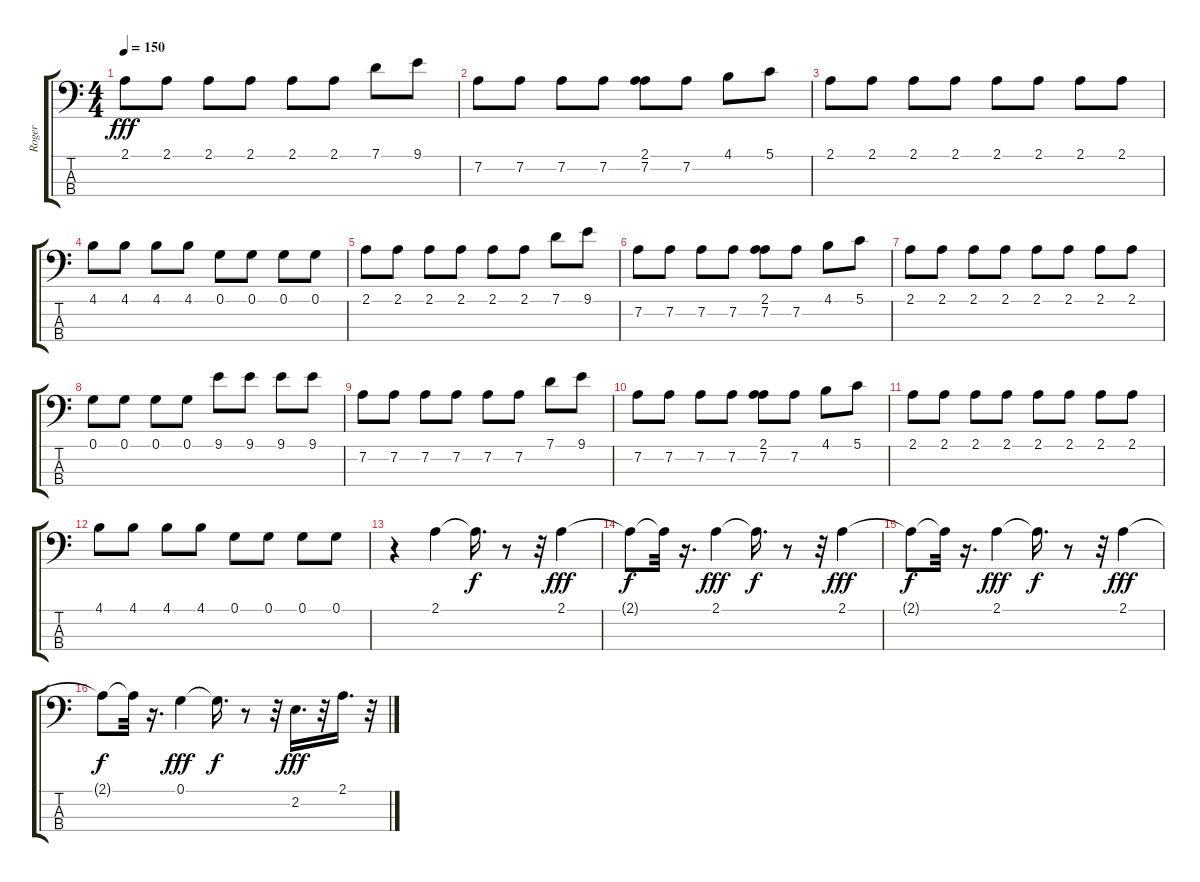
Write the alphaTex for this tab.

\track ("Roger" "Roger") {instrument electricbasspick}
\staff {score tabs}
\tuning (G2 D2 A1 E1) {hide}
\ts (4 4)
\tempo 150
\clef f4
\ks c
2.1.8{dy fff} 2.1.8 2.1.8 2.1.8 2.1.8 2.1.8 7.1.8 9.1.8 |
7.2.8 7.2.8 7.2.8 7.2.8 (2.1 7.2).8 7.2.8 4.1.8 5.1.8 |
2.1.8 2.1.8 2.1.8 2.1.8 2.1.8 2.1.8 2.1.8 2.1.8 |
4.1.8 4.1.8 4.1.8 4.1.8 0.1.8 0.1.8 0.1.8 0.1.8 |
2.1.8 2.1.8 2.1.8 2.1.8 2.1.8 2.1.8 7.1.8 9.1.8 |
7.2.8 7.2.8 7.2.8 7.2.8 (2.1 7.2).8 7.2.8 4.1.8 5.1.8 |
2.1.8 2.1.8 2.1.8 2.1.8 2.1.8 2.1.8 2.1.8 2.1.8 |
0.1.8 0.1.8 0.1.8 0.1.8 9.1.8 9.1.8 9.1.8 9.1.8 |
7.2.8 7.2.8 7.2.8 7.2.8 7.2.8 7.2.8 7.1.8 9.1.8 |
7.2.8 7.2.8 7.2.8 7.2.8 (2.1 7.2).8 7.2.8 4.1.8 5.1.8 |
2.1.8 2.1.8 2.1.8 2.1.8 2.1.8 2.1.8 2.1.8 2.1.8 |
4.1.8 4.1.8 4.1.8 4.1.8 0.1.8 0.1.8 0.1.8 0.1.8 |
r.4 2.1.4 2.1{t}.16{d dy f} r.8 r.32 2.1.4{dy fff} |
2.1{t}.8{dy f} 2.1{t}.32 r.16{d} 2.1.4{dy fff} 2.1{t}.16{d dy f} r.8 r.32 2.1.4{dy fff} |
2.1{t}.8{dy f} 2.1{t}.32 r.16{d} 2.1.4{dy fff} 2.1{t}.16{d dy f} r.8 r.32 2.1.4{dy fff} |
2.1{t}.8{dy f} 2.1{t}.32 r.16{d} 0.1.4{dy fff} 0.1{t}.16{d dy f} r.8 r.32 2.2.16{d dy fff} r.32 2.1.16{d} r.32
